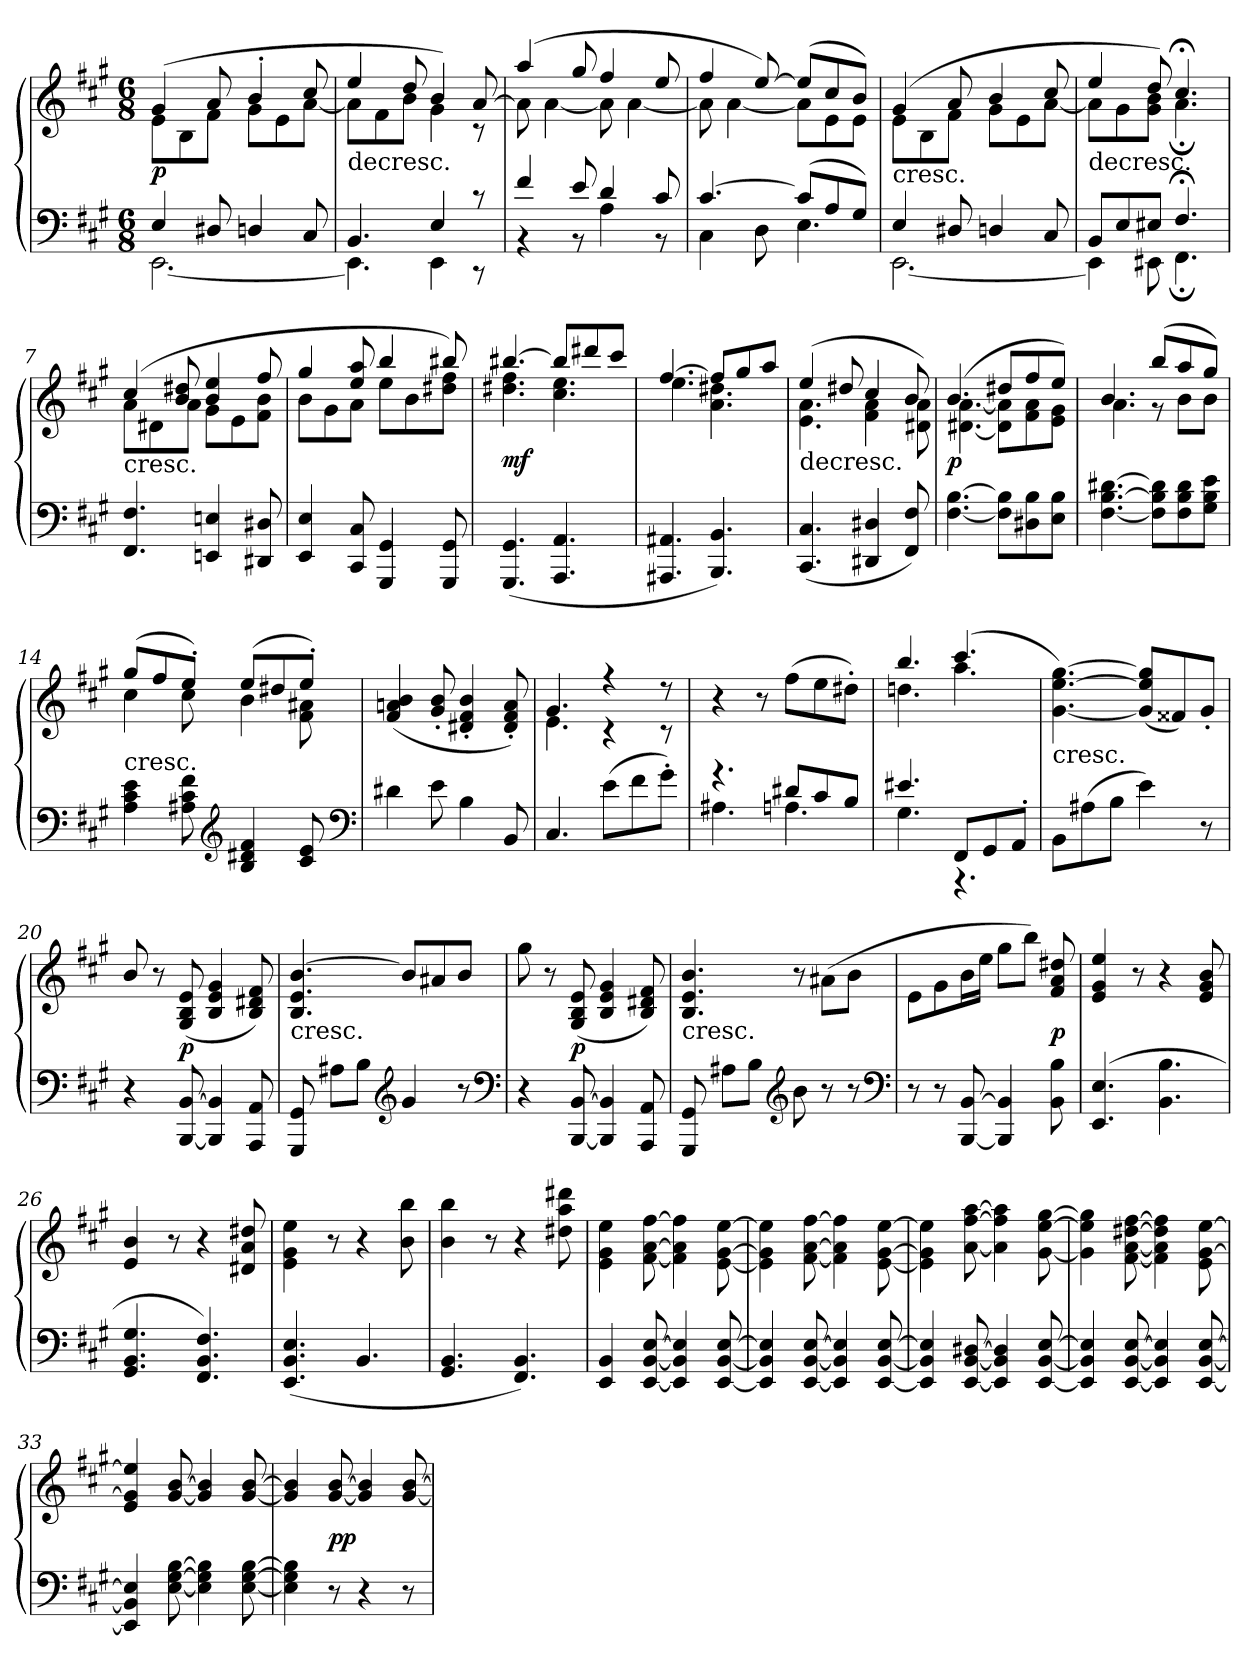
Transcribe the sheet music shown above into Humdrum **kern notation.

**kern	**kern	**dynam
*part1	*part1	*part1
*staff2	*staff1	*staff1/2
*clefF4	*clefG2	*
*k[f#c#g#]	*k[f#c#g#]	*
*A:	*A:	*
*M6/8	*M6/8	*
*MM116	*MM116	*
=1	=1	=1
*^	*^	*
4E/	[2.EE\	(4g#/	8e\L	p
.	.	.	8B\	.
8D#X/	.	8a/	8f#\J	.
4Dn/	.	4b'/	8g#\L	.
.	.	.	8e\	.
8C#/	.	8cc#/	[8a\J	.
=2	=2	=2	=2	=2
!	!	!LO:TX:c:t=decresc.	!	!
4.BB/	4.EE\]	4ee/	8a\L]	.
.	.	.	8f#\	.
.	.	8dd/	8b\J	.
4E/	4EE\	4b/)	4g#\	.
8r	8r	[8a/	8r	.
=3	=3	=3	=3	=3
4f#/	4r	(4aa/	8a\]	.
.	.	.	[4a\	.
8e/	8r	8gg#/	.	.
4d/	4A\	4ff#/	8a\]	.
.	.	.	[4a\	.
8c#/	8r	8ee/	.	.
=4	=4	=4	=4	=4
[4.c#/	4C#\	4ff#/	8a\]	.
.	.	.	[4a\	.
.	8D\	[8ee/)	.	.
(8c#/L]	4.E\	(8ee/L]	8a\L]	.
8A/	.	8cc#/	8e\	.
8G#/J)	.	8b/J)	8e\J	.
=5	=5	=5	=5	=5
!	!	!LO:TX:c:t=cresc.	!	!
4E/	[2.EE\	(4g#/	8e\L	.
.	.	.	8B\	.
8D#X/	.	8a/	8f#\J	.
4Dn/	.	4b/	8g#\L	.
.	.	.	8e\	.
8C#/	.	8cc#/	[8a\J	.
=6	=6	=6	=6	=6
!	!	!LO:TX:c:t=decresc.	!	!
8BB/L	4EE\]	4ee/	8a\L]	.
8E/	.	.	8g#\	.
8E#X/J	8EE#X\	8dd/)	8g#\ 8b\J	.
4.F#;</	4.FF#;<\	4.cc#;</	4.a;<\	.
=7	=7	=7	=7	=7
!	!	!LO:TX:c:t=cresc.	!	!
*v	*v	*	*	*
4.FF#/ 4.F#/	(4cc#/	8a\L	.
.	.	8d#X\	.
.	8b/ 8dd#X/	8a\J	.
4EEn/ 4En/	4b/ 4ee/	8g#\L	.
.	.	8e\	.
8DD#X/ 8D#X/	8ff#/	8f#\ 8b\J	.
=8	=8	=8	=8
4EE/ 4E/	4gg#/	8b\L	.
.	.	8g#\	.
8CC#/ 8C#/	8ee/ 8aa/	8a\J	.
4GGG#/ 4GG#/	4bb/	8ee\L	.
.	.	8b\	.
8GGG#/ 8GG#/	8bb#X/)	8dd#X\ 8ff#\J	.
=9	=9	=9	=9
(4.GGG#/ 4.GG#/	[4.bb#X/	4.dd#X\ 4.ff#\	mf
4.AAA/ 4.AA/	8bb#/L]	4.cc#\ 4.ee\	.
.	8ddd#X/	.	.
.	8ccc#/J	.	.
=10	=10	=10	=10
4.AAA#X/ 4.AA#X/	[4.ff#/	4.ee\	.
4.BBB/ 4.BB/)	8ff#/L]	4.a\ 4.dd#X\	.
.	8gg#/	.	.
.	8aa/J	.	.
=11	=11	=11	=11
!	!LO:TX:c:t=decresc.	!	!
(4.CC#/ 4.C#/	(4ee/	4.e\ 4.a\	.
.	8dd#X/	.	.
4DD#X/ 4D#X/	4cc#/	4f#\ 4a\	.
8FF#/ 8F#/)	8b/	8d#X\ 8a\)	.
=12	=12	=12	=12
[4.F#\ [4.B\	(4.b/	[4.d#X\ [4.a\	p
8F#]\ 8B]\L	8dd#X/L	8d#]\ 8a]\L	.
8D#X\ 8B\	8ff#/	8f#\ 8a\	.
8E\ 8B\J	8ee/J)	8e\ 8g#\J	.
=13	=13	=13	=13
[4.F#\ [4.B\ [4.d#X\	4.b/	4.a\	.
8F#]\ 8B]\ 8d#]\L	(8bb/L	8r	.
8F#\ 8B\ 8d#\	8aa/	8b\L	.
8G#\ 8B\ 8e\J	8gg#/J)	8b\J	.
=14	=14	=14	=14
!	!LO:TX:c:t=cresc.	!	!
4A\ 4c#\ 4e\	(8gg#/L	4cc#\	.
.	8ff#/	.	.
8A#X\ 8c#\ 8f#\	8ee'/J)	8cc#\	.
*clefG2	*	*	*
4B/ 4d#X/ 4f#/	(8ee/L	4b\	.
.	8dd#X/	.	.
8c#/ 8e/	8ee'/J)	8f#\ 8a#X\	.
*	*v	*v	*
*clefF4	*	*
=15	=15	=15
*	*^	*
!	!LO:TX:c:t=decresc.	!	!
*	*v	*v	*
4d#X\	(4f#/ 4an/ 4b/	.
8e\	8g#'/ 8b'/	.
4B\	4d#X'/ 4f#'/ 4b'/	.
8BB/	8d#'/ 8f#'/ 8a'/)	.
=16	=16	=16
*	*^	*
4.C#/	4.g#/	4.e\	.
(8e\L	4r	4r	.
8f#\	.	.	.
8g#'\J)	8r	8r	.
*	*v	*v	*
=17	=17	=17
*^	*	*
4.r	4.A#X\	4r	.
.	.	8r	.
8d#X/L	4.An\	(8ff#\L	.
8c#/	.	8ee\	.
8B/J	.	8dd#X'\J)	.
=18	=18	=18	=18
*	*	*^	*
4.e#X/	4.G#\	4.bb/	4.ddn\	.
8FF#/L	4.r	(4.ccc#/	4.aa\	.
8GG#/	.	.	.	.
8AA'/J	.	.	.	.
*v	*v	*	*	*
*	*v	*v	*
=19	=19	=19
!	!LO:TX:c:t=cresc.	!
8BB\L	[4.g#\ [4.ee\ [4.gg#\)	.
(8A#X\	.	.
8B\J	.	.
4e\)	(8g#]/ 8ee]/ 8gg#]/L	.
.	8f##X/)	.
8r	8g#'/J	.
=20	=20	=20
4r	8b/	.
.	8r	.
[8BBB/ [8BB/	(8G#/ 8B/ 8e/	p
4BBB]/ 4BB]/	4B/ 4e/ 4g#/	.
8AAA/ 8AA/	8B/ 8d#X/ 8f#/)	.
=21	=21	=21
!	!LO:TX:c:t=cresc.	!
8GGG#/ 8GG#/	4.B/ 4.e/ [4.b/	.
8A#X\L	.	.
8B\J	.	.
*clefG2	*	*
4g#/	8b/L]	.
.	8a#X/	.
8r	8b/J	.
*clefF4	*	*
=22	=22	=22
4r	8gg#\	.
.	8r	.
[8BBB/ [8BB/	(8G#/ 8B/ 8e/	p
4BBB]/ 4BB]/	4B/ 4e/ 4g#/	.
8AAA/ 8AA/	8B/ 8d#X/ 8f#/)	.
=23	=23	=23
!	!LO:TX:c:t=cresc.	!
8GGG#/ 8GG#/	4.B/ 4.e/ 4.b/	.
8A#X\L	.	.
8B\J	.	.
*clefG2	*	*
8b\	8r	.
8r	(8a#X\L	.
8r	8b\J	.
*clefF4	*	*
=24	=24	=24
8r	8e\L	.
8r	8g#\	.
[8BBB/ [8BB/	16b\L	.
.	16ee\JJ	.
4BBB]/ 4BB]/	8gg#\L	.
.	8bb\J)	.
8BB\ 8B\	8f#/ 8a/ 8dd#X/	p
=25	=25	=25
(4.EE/ 4.E/	4e/ 4g#/ 4ee/	.
.	8r	.
4.BB\ 4.B\	4r	.
.	8e/ 8g#/ 8b/	.
=26	=26	=26
4.GG#/ 4.BB/ 4.G#/	4e/ 4b/	.
.	8r	.
4.FF#/ 4.BB/ 4.F#/)	4r	.
.	8d#X/ 8a/ 8dd#X/	.
=27	=27	=27
(4.EE/ 4.BB/ 4.E/	4e\ 4g#\ 4ee\	.
.	8r	.
4.BB/	4r	.
.	8b\ 8bb\	.
=28	=28	=28
4.GG#/ 4.BB/	4b\ 4bb\	.
.	8r	.
4.FF#/ 4.BB/)	4r	.
.	8dd#X\ 8aa\ 8ddd#X\	.
=29	=29	=29
4EE/ 4BB/	4e\ 4g#\ 4ee\	.
[8EE/ [8BB/ [8E/	[8f#\ [8a\ [8ff#\	.
4EE]/ 4BB]/ 4E]/	4f#]\ 4a]\ 4ff#]\	.
[8EE/ [8BB/ [8E/	[8e\ [8g#\ [8ee\	.
=30	=30	=30
4EE]/ 4BB]/ 4E]/	4e]\ 4g#]\ 4ee]\	.
[8EE/ [8BB/ [8E/	[8f#\ [8a\ [8ff#\	.
4EE]/ 4BB]/ 4E]/	4f#]\ 4a]\ 4ff#]\	.
[8EE/ [8BB/ [8E/	[8e\ [8g#\ [8ee\	.
=31	=31	=31
4EE]/ 4BB]/ 4E]/	4e]\ 4g#]\ 4ee]\	.
[8EE/ [8BB/ [8D#X/	[8a\ [8ff#\ [8aa\	.
4EE]/ 4BB]/ 4D#]/	4a]\ 4ff#]\ 4aa]\	.
[8EE/ [8BB/ [8E/	[8g#\ [8ee\ [8gg#\	.
=32	=32	=32
4EE]/ 4BB]/ 4E]/	4g#]\ 4ee]\ 4gg#]\	.
[8EE/ [8BB/ [8E/	[8f#\ [8a\ [8dd#X\ [8ff#\	.
4EE]/ 4BB]/ 4E]/	4f#]\ 4a]\ 4dd#]\ 4ff#]\	.
[8EE/ [8BB/ [8E/	8e\ [8g#\ [8ee\	.
=33	=33	=33
4EE]/ 4BB]/ 4E]/	4e/ 4g#]/ 4ee]/	.
[8E\ [8G#\ [8B\	[8g#/ [8b/	.
4E]\ 4G#]\ 4B]\	4g#]/ 4b]/	.
[8E\ [8G#\ [8B\	[8g#/ [8b/	.
=34	=34	=34
4E]\ 4G#]\ 4B]\	4g#]/ 4b]/	.
8r	[8g#/ [8b/	pp
4r	4g#]/ 4b]/	.
8r	[8g#/ [8b/	.
=	=	=
*-	*-	*-
